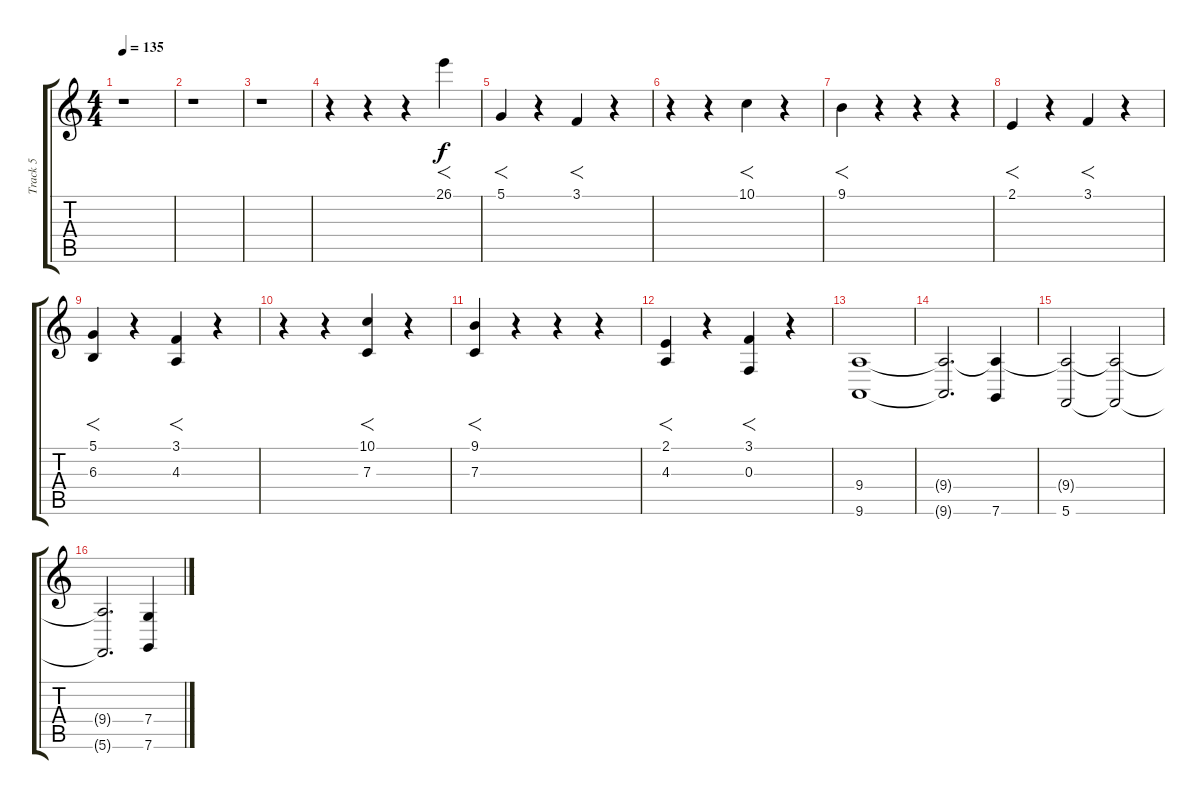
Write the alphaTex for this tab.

\track ("Track 5" "Track 5") {instrument stringensemble1}
\staff {score tabs}
\tuning (D4 A3 F3 C3 G2 C2) {hide}
\ts (4 4)
\tempo 135
\clef g2
\ks c
r.1{dy f instrument stringensemble1} |
r.1 |
r.1 |
r.4 r.4 r.4 26.1.4{f} |
5.1.4{f} r.4 3.1.4{f} r.4 |
r.4 r.4 10.1.4{f} r.4 |
9.1.4{f} r.4 r.4 r.4 |
2.1.4{f} r.4 3.1.4{f} r.4 |
(5.1 6.3).4{f} r.4 (3.1 4.3).4{f} r.4 |
r.4 r.4 (10.1 7.3).4{f} r.4 |
(9.1 7.3).4{f} r.4 r.4 r.4 |
(2.1 4.3).4{f} r.4 (3.1 0.3).4{f} r.4 |
(9.4 9.6).1 |
(9.4{t} 9.6{t}).2{d} (9.4{t} 7.6).4 |
(9.4{t} 5.6).2 (9.4{t} 5.6{t}).2 |
(9.4{t} 5.6{t}).2{d} (7.4 7.6).4
